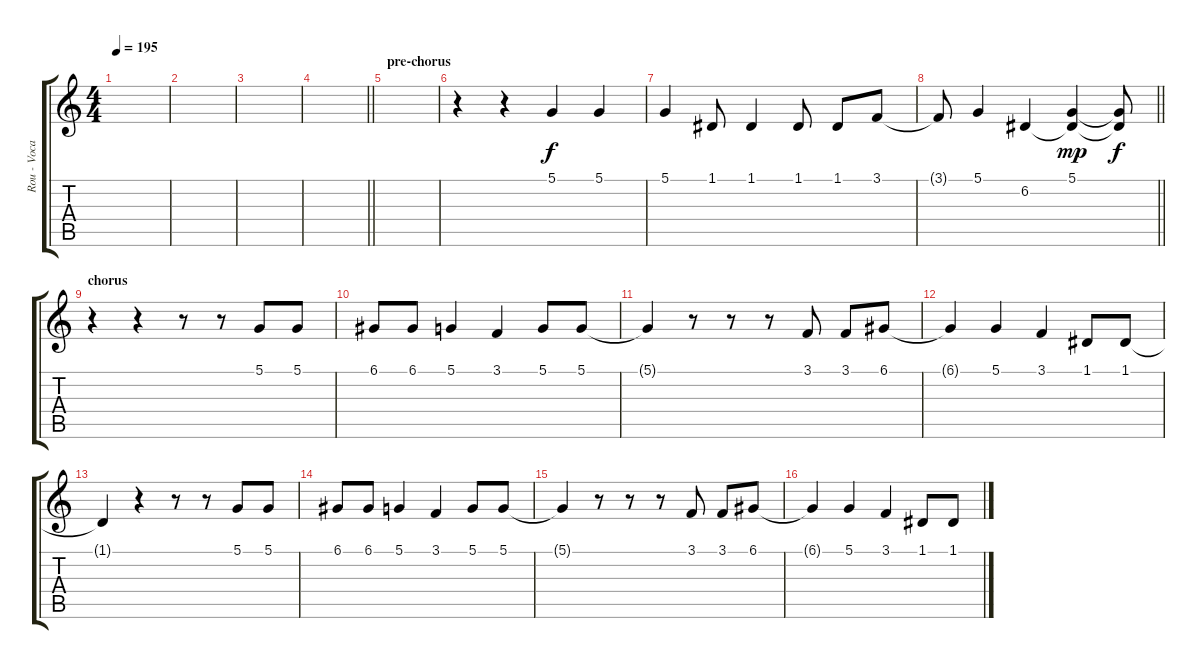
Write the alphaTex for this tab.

\track ("Rou - Vocals" "Rou - Voca") {instrument clarinet}
\staff {score tabs}
\tuning (D4 A3 F3 C3 G2 C2) {hide}
\ts (4 4)
\tempo 195
\clef g2
\ks c
|
|
|
\barLineRight lightlight
|
\section ("" "pre-chorus")
|
r.4 r.4 5.1.4 5.1.4 |
5.1.4 1.1.8 1.1.4 1.1.8 1.1.8 3.1.8 |
\barLineRight lightlight
3.1{t}.8 5.1.4 6.2.4 (5.1 6.2{t}).4{dy mp} (5.1{t} 6.2{t}).8{dy f} |
\section ("" "chorus")
r.4 r.4 r.8 r.8 5.1.8 5.1.8 |
6.1.8 6.1.8 5.1.4 3.1.4 5.1.8 5.1.8 |
5.1{t}.4 r.8 r.8 r.8 3.1.8 3.1.8 6.1.8 |
6.1{t}.4 5.1.4 3.1.4 1.1.8 1.1.8 |
1.1{t}.4 r.4 r.8 r.8 5.1.8 5.1.8 |
6.1.8 6.1.8 5.1.4 3.1.4 5.1.8 5.1.8 |
5.1{t}.4 r.8 r.8 r.8 3.1.8 3.1.8 6.1.8 |
6.1{t}.4 5.1.4 3.1.4 1.1.8 1.1.8
